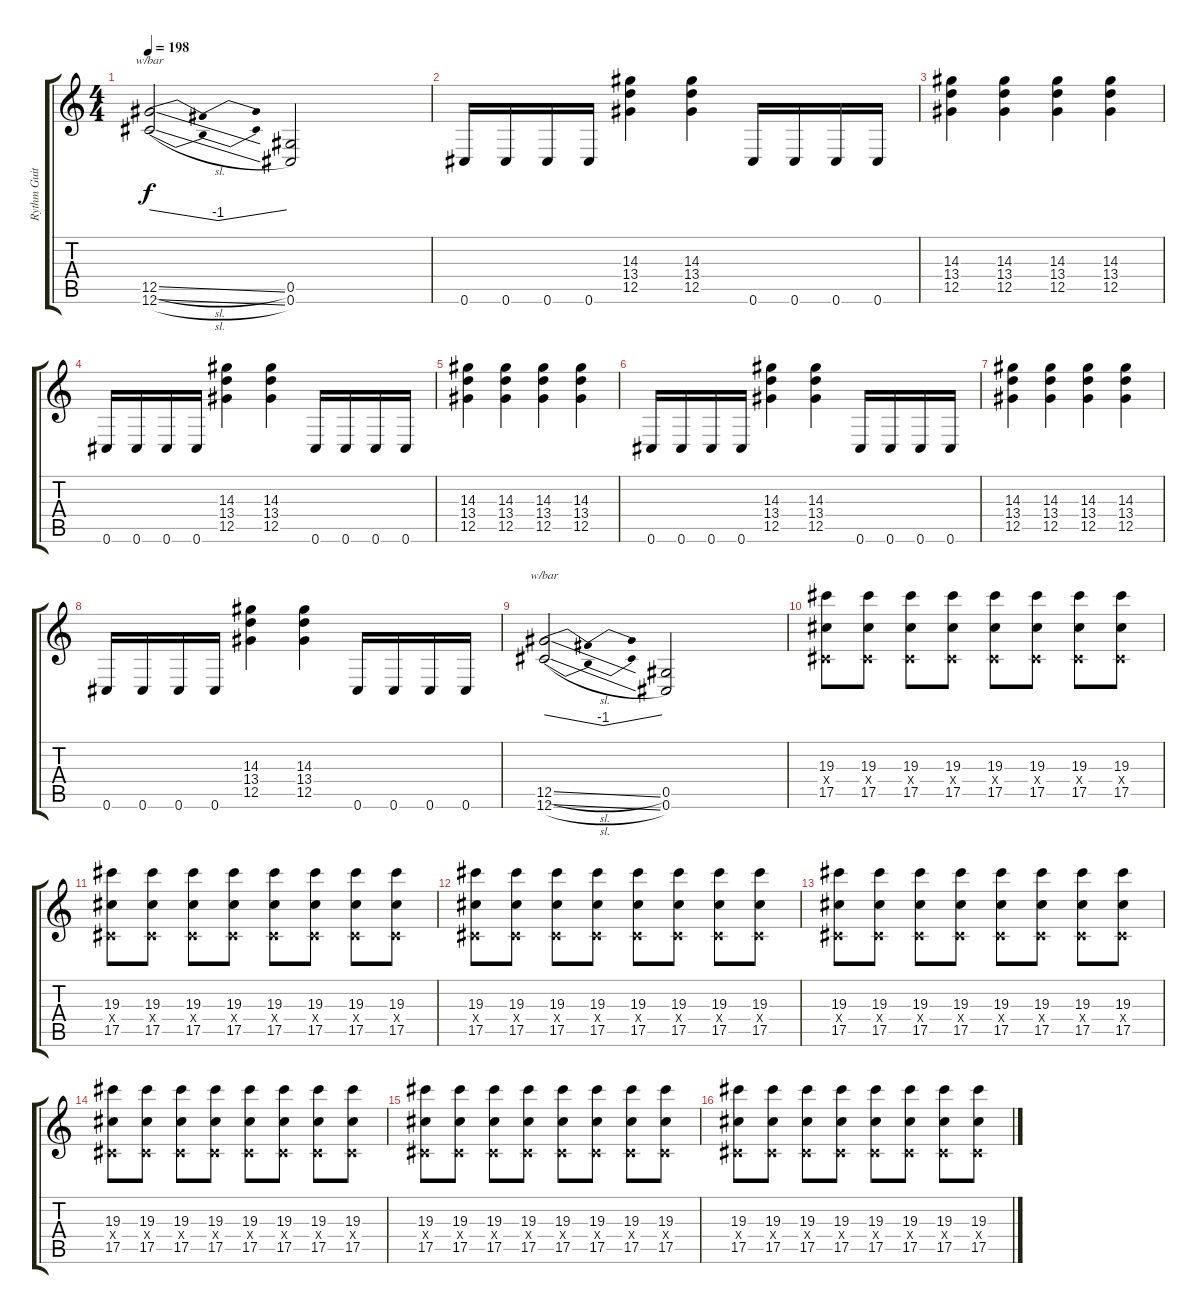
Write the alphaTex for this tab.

\track ("Rythm Guitar" "Rythm Guit") {instrument distortionguitar}
\staff {score tabs}
\tuning (Eb4 Bb3 Gb3 Db3 Ab2 Db2) {hide}
\ts (4 4)
\tempo 198
\clef g2
\ks c
(12.5{sl} 12.6{sl}).2{tbe (dip default 0 0 30 -4 60 0) dy f} (0.5 0.6).2 |
0.6.16 0.6.16 0.6.16 0.6.16 (14.3 13.4 12.5).4 (14.3 13.4 12.5).4 0.6.16 0.6.16 0.6.16 0.6.16 |
(14.3 13.4 12.5).4 (14.3 13.4 12.5).4 (14.3 13.4 12.5).4 (14.3 13.4 12.5).4 |
0.6.16 0.6.16 0.6.16 0.6.16 (14.3 13.4 12.5).4 (14.3 13.4 12.5).4 0.6.16 0.6.16 0.6.16 0.6.16 |
(14.3 13.4 12.5).4 (14.3 13.4 12.5).4 (14.3 13.4 12.5).4 (14.3 13.4 12.5).4 |
0.6.16 0.6.16 0.6.16 0.6.16 (14.3 13.4 12.5).4 (14.3 13.4 12.5).4 0.6.16 0.6.16 0.6.16 0.6.16 |
(14.3 13.4 12.5).4 (14.3 13.4 12.5).4 (14.3 13.4 12.5).4 (14.3 13.4 12.5).4 |
0.6.16 0.6.16 0.6.16 0.6.16 (14.3 13.4 12.5).4 (14.3 13.4 12.5).4 0.6.16 0.6.16 0.6.16 0.6.16 |
(12.5{sl} 12.6{sl}).2{tbe (dip default 0 0 30 -4 60 0)} (0.5 0.6).2 |
(19.3 0.4{x} 17.5).8 (19.3 0.4{x} 17.5).8 (19.3 0.4{x} 17.5).8 (19.3 0.4{x} 17.5).8 (19.3 0.4{x} 17.5).8 (19.3 0.4{x} 17.5).8 (19.3 0.4{x} 17.5).8 (19.3 0.4{x} 17.5).8 |
(19.3 0.4{x} 17.5).8 (19.3 0.4{x} 17.5).8 (19.3 0.4{x} 17.5).8 (19.3 0.4{x} 17.5).8 (19.3 0.4{x} 17.5).8 (19.3 0.4{x} 17.5).8 (19.3 0.4{x} 17.5).8 (19.3 0.4{x} 17.5).8 |
(19.3 0.4{x} 17.5).8 (19.3 0.4{x} 17.5).8 (19.3 0.4{x} 17.5).8 (19.3 0.4{x} 17.5).8 (19.3 0.4{x} 17.5).8 (19.3 0.4{x} 17.5).8 (19.3 0.4{x} 17.5).8 (19.3 0.4{x} 17.5).8 |
(19.3 0.4{x} 17.5).8 (19.3 0.4{x} 17.5).8 (19.3 0.4{x} 17.5).8 (19.3 0.4{x} 17.5).8 (19.3 0.4{x} 17.5).8 (19.3 0.4{x} 17.5).8 (19.3 0.4{x} 17.5).8 (19.3 0.4{x} 17.5).8 |
(19.3 0.4{x} 17.5).8 (19.3 0.4{x} 17.5).8 (19.3 0.4{x} 17.5).8 (19.3 0.4{x} 17.5).8 (19.3 0.4{x} 17.5).8 (19.3 0.4{x} 17.5).8 (19.3 0.4{x} 17.5).8 (19.3 0.4{x} 17.5).8 |
(19.3 0.4{x} 17.5).8 (19.3 0.4{x} 17.5).8 (19.3 0.4{x} 17.5).8 (19.3 0.4{x} 17.5).8 (19.3 0.4{x} 17.5).8 (19.3 0.4{x} 17.5).8 (19.3 0.4{x} 17.5).8 (19.3 0.4{x} 17.5).8 |
(19.3 0.4{x} 17.5).8 (19.3 0.4{x} 17.5).8 (19.3 0.4{x} 17.5).8 (19.3 0.4{x} 17.5).8 (19.3 0.4{x} 17.5).8 (19.3 0.4{x} 17.5).8 (19.3 0.4{x} 17.5).8 (19.3 0.4{x} 17.5).8
